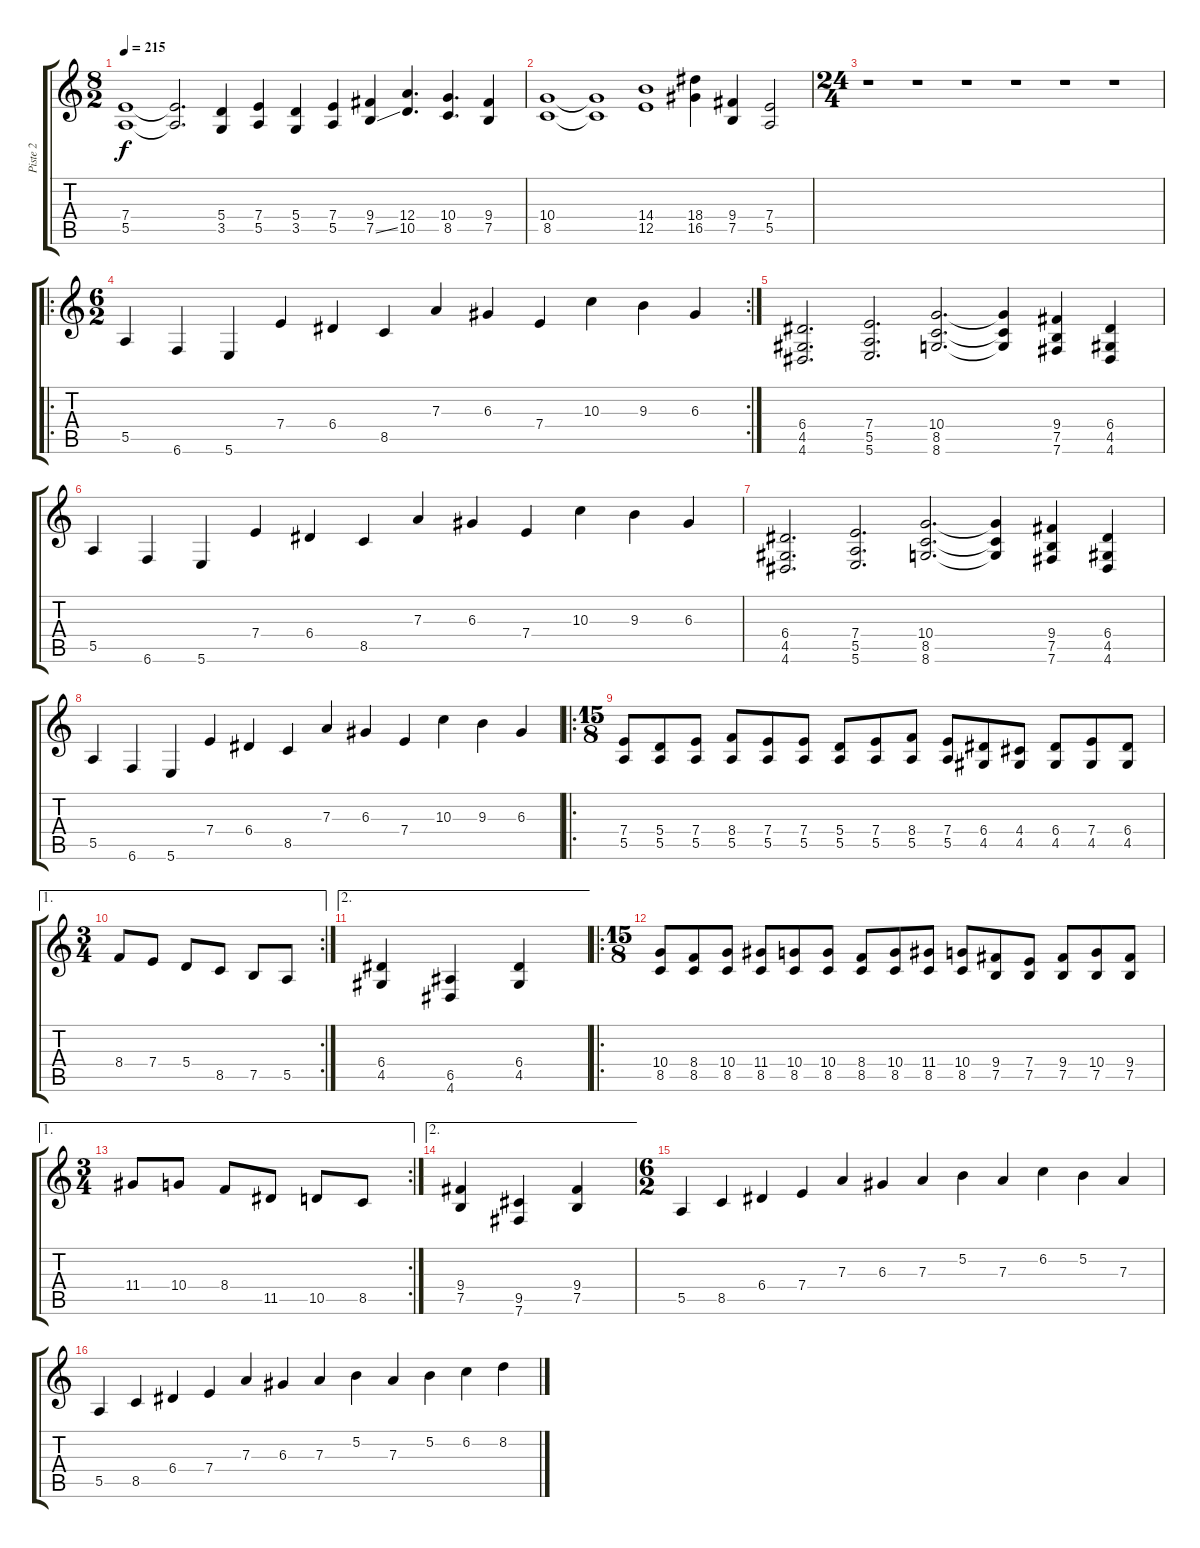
\track ("Piste 2" "Piste 2") {instrument distortionguitar}
\staff {score tabs}
\tuning (B3 Gb3 D3 A2 E2 B1) {hide}
\ts (8 2)
\tempo 215
\clef g2
\ks c
(7.4 5.5).1{dy f} (7.4{t} 5.5{t}).2{d} (5.4 3.5).4 (7.4 5.5).4 (5.4 3.5).4 (7.4 5.5).4 (9.4 7.5{ss}).4 (12.4 10.5).4{d} (10.4 8.5).4{d} (9.4 7.5).4 |
(10.4 8.5).1 (10.4{t} 8.5{t}).1 (14.4 12.5).1 (18.4 16.5).4 (9.4 7.5).4 (7.4 5.5).2 |
\ts (24 4)
r.1 r.1 r.1 r.1 r.1 r.1 |
\ro
\rc 2
\ts (6 2)
5.5.4 6.6.4 5.6.4 7.4.4 6.4.4 8.5.4 7.3.4 6.3.4 7.4.4 10.3.4 9.3.4 6.3.4 |
(6.4 4.5 4.6).2{d} (7.4 5.5 5.6).2{d} (10.4 8.5 8.6).2{d} (10.4{t} 8.5{t} 8.6{t}).4 (9.4 7.5 7.6).4 (6.4 4.5 4.6).4 |
5.5.4 6.6.4 5.6.4 7.4.4 6.4.4 8.5.4 7.3.4 6.3.4 7.4.4 10.3.4 9.3.4 6.3.4 |
(6.4 4.5 4.6).2{d} (7.4 5.5 5.6).2{d} (10.4 8.5 8.6).2{d} (10.4{t} 8.5{t} 8.6{t}).4 (9.4 7.5 7.6).4 (6.4 4.5 4.6).4 |
5.5.4 6.6.4 5.6.4 7.4.4 6.4.4 8.5.4 7.3.4 6.3.4 7.4.4 10.3.4 9.3.4 6.3.4 |
\ro
\ts (15 8)
(7.4 5.5).8 (5.4 5.5).8 (7.4 5.5).8 (8.4 5.5).8 (7.4 5.5).8 (7.4 5.5).8 (5.4 5.5).8 (7.4 5.5).8 (8.4 5.5).8 (7.4 5.5).8 (6.4 4.5).8 (4.4 4.5).8 (6.4 4.5).8 (7.4 4.5).8 (6.4 4.5).8 |
\ae 1
\rc 2
\ts (3 4)
8.4.8 7.4.8 5.4.8 8.5.8 7.5.8 5.5.8 |
\ae 2
(6.4 4.5).4 (6.5 4.6).4 (6.4 4.5).4 |
\ro
\ts (15 8)
(10.4 8.5).8 (8.4 8.5).8 (10.4 8.5).8 (11.4 8.5).8 (10.4 8.5).8 (10.4 8.5).8 (8.4 8.5).8 (10.4 8.5).8 (11.4 8.5).8 (10.4 8.5).8 (9.4 7.5).8 (7.4 7.5).8 (9.4 7.5).8 (10.4 7.5).8 (9.4 7.5).8 |
\ae 1
\rc 2
\ts (3 4)
11.4.8 10.4.8 8.4.8 11.5.8 10.5.8 8.5.8 |
\ae 2
(9.4 7.5).4 (9.5 7.6).4 (9.4 7.5).4 |
\ts (6 2)
5.5.4 8.5.4 6.4.4 7.4.4 7.3.4 6.3.4 7.3.4 5.2.4 7.3.4 6.2.4 5.2.4 7.3.4 |
5.5.4 8.5.4 6.4.4 7.4.4 7.3.4 6.3.4 7.3.4 5.2.4 7.3.4 5.2.4 6.2.4 8.2.4
